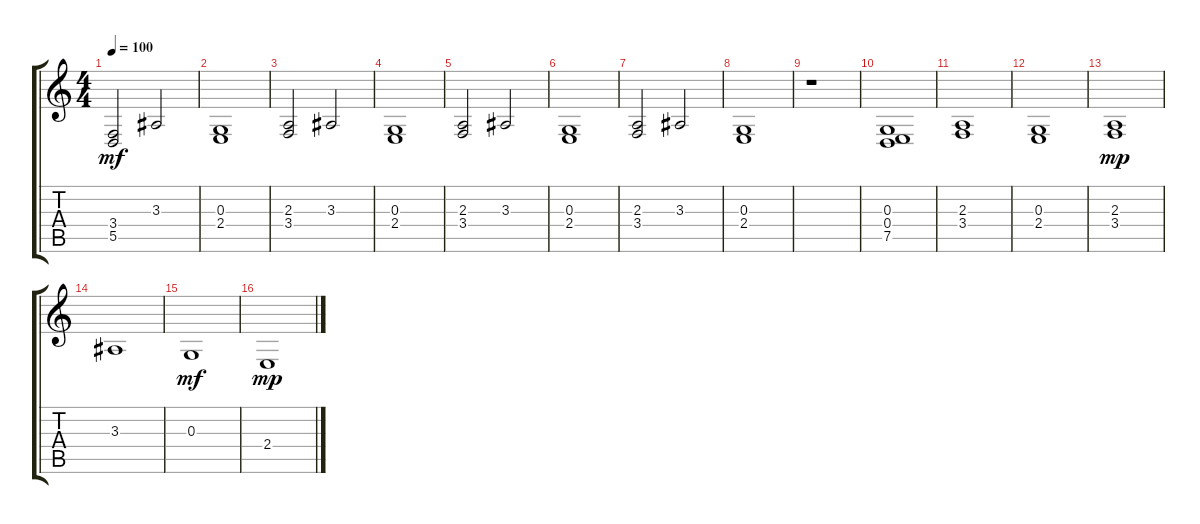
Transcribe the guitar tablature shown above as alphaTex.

\track "" {instrument pad2warm}
\staff {score tabs}
\tuning (E4 B3 G3 D3 A2 E2) {hide}
\ts (4 4)
\tempo 100
\clef g2
\ks c
(3.4 5.5).2{dy mf} 3.3.2 |
(0.3 2.4).1 |
(2.3 3.4).2 3.3.2 |
(0.3 2.4).1 |
(2.3 3.4).2 3.3.2 |
(0.3 2.4).1 |
(2.3 3.4).2 3.3.2 |
(0.3 2.4).1 |
r.1 |
(0.3 0.4 7.5).1 |
(2.3 3.4).1 |
(0.3 2.4).1 |
(2.3 3.4).1{dy mp} |
3.3.1 |
0.3.1{dy mf} |
2.4.1{dy mp}
